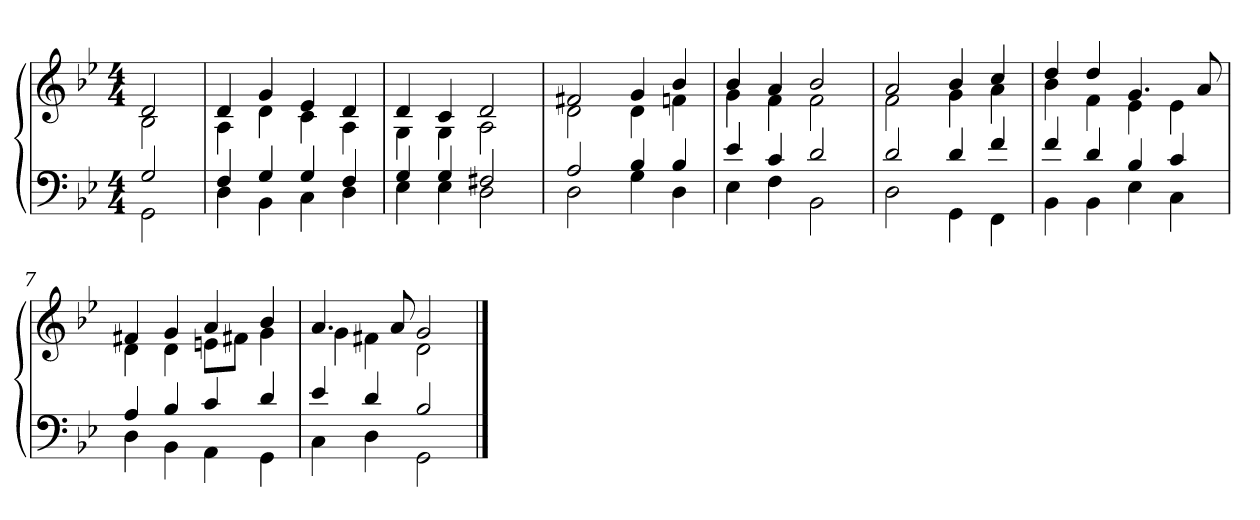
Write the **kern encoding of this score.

**kern	**kern
*part1	*part1
*staff2	*staff1
*clefF4	*clefG2
*k[b-e-]	*k[b-e-]
*g:	*g:
*M4/4	*M4/4
=	=
*^	*^
2G	2GG	2d	2B-
=1	=1	=1	=1
4F	4D	4d	4A
4G	4BB-	4g	4d
4G	4C	4e-	4c
4F	4D	4d	4A
=2	=2	=2	=2
4G	4E-	4d	4G
4G	4E-	4c	4G
2F#X	2D	2d	2A
=3	=3	=3	=3
2A	2D	2f#X	2d
4B-	4G	4g	4d
4B-	4D	4b-	4fn
=4	=4	=4	=4
4e-	4E-	4b-	4g
4c	4F	4a	4f
2d	2BB-	2b-	2f
=5	=5	=5	=5
2d	2D	2a	2f
4d	4GG	4b-	4g
4f	4FF	4cc	4a
=6	=6	=6	=6
4f	4BB-	4dd	4b-
4d	4BB-	4dd	4f
4B-	4E-	4.g	4e-
4c	4C	.	4e-
.	.	8a	.
=7	=7	=7	=7
4A	4D	4f#X	4d
4B-	4BB-	4g	4d
4c	4AA	4a	8enL
.	.	.	8f#XJ
4d	4GG	4b-	4g
=8	=8	=8	=8
4e-	4C	4.a	4g
4d	4D	.	4f#X
.	.	8a	.
2B-	2GG	2g	2d
*v	*v	*	*
*	*v	*v
==	==
*-	*-
